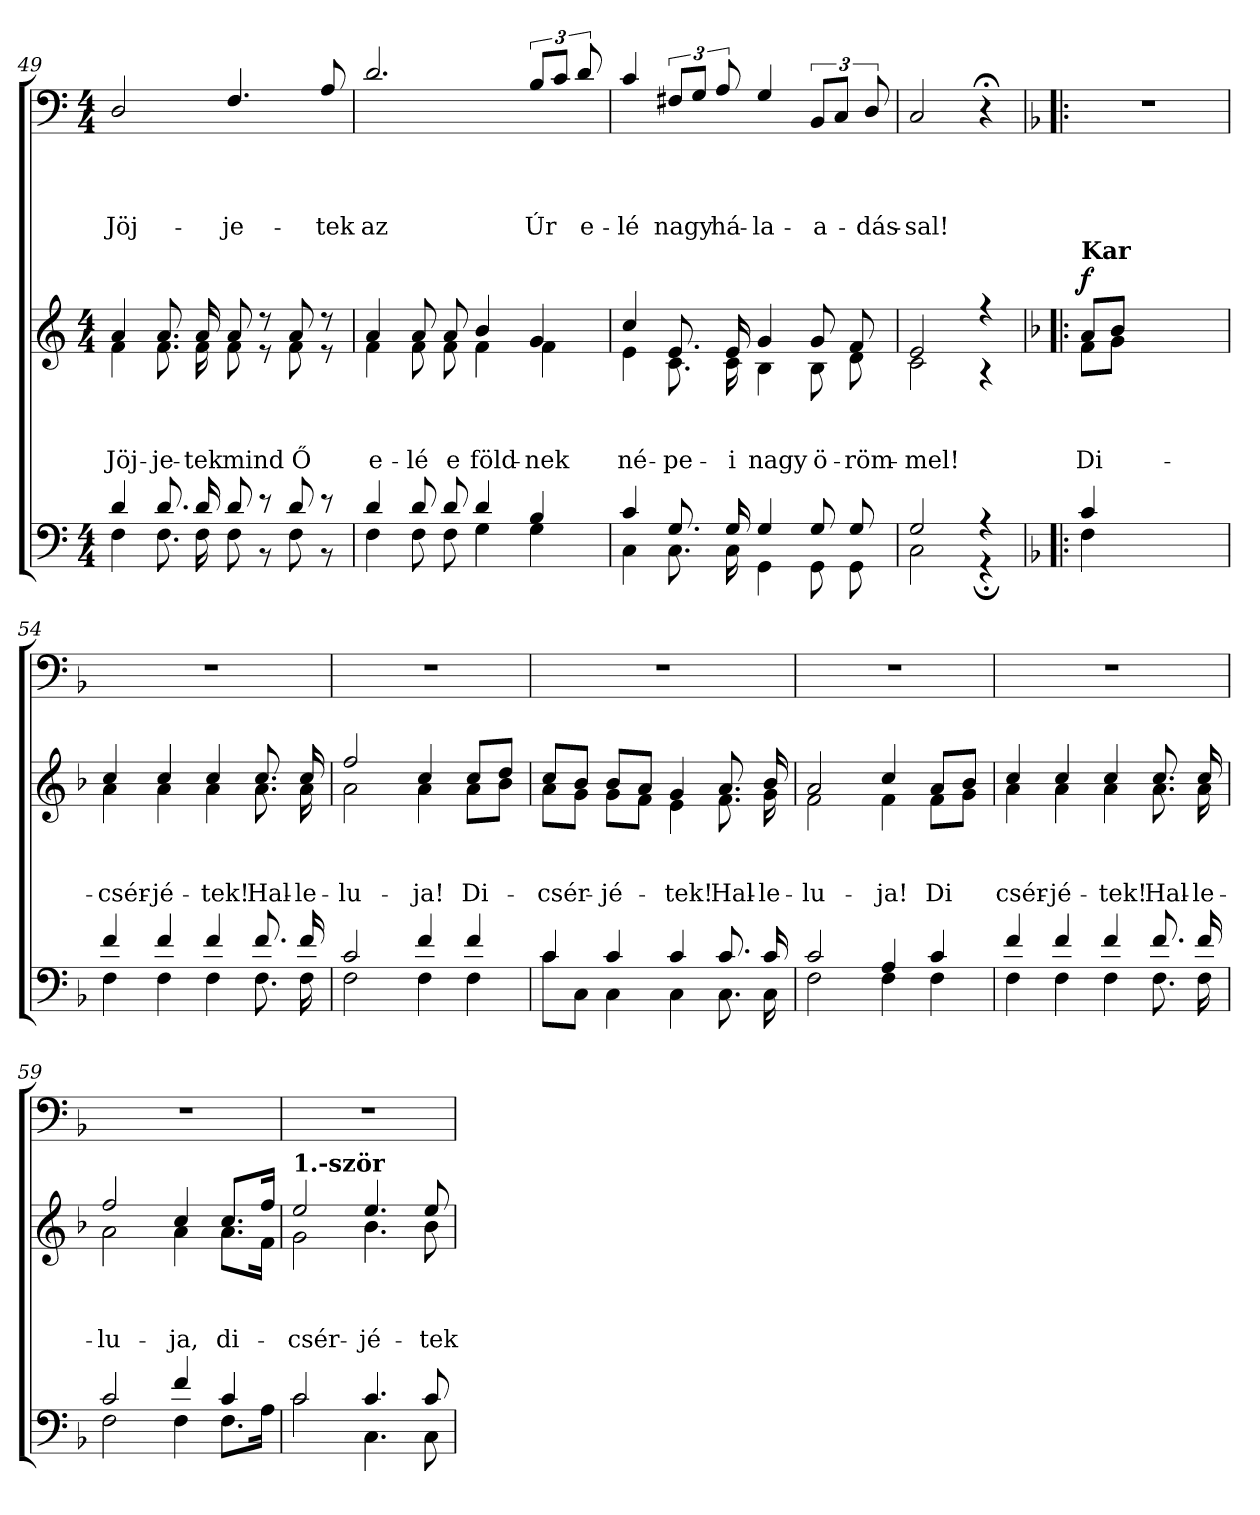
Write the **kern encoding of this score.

**kern	**kern	**text	**text	**text	**dynam	**kern	**text	**text	**text	**text
*part3	*part2	*part2	*part2	*part2	*part2	*part1	*part1	*part1	*part1	*part1
*staff3	*staff2	*staff2	*staff2	*staff2	*staff2	*staff1	*staff1	*staff1	*staff1	*staff1
!!LO:LB:g=z
*clefF4	*clefG2	*	*	*	*	*clefF4	*	*	*	*
*k[]	*k[]	*	*	*	*	*k[]	*	*	*	*
*C:	*C:	*	*	*	*	*C:	*	*	*	*
*M4/4	*M4/4	*	*	*	*	*M4/4	*	*	*	*
=49	=49	=49	=49	=49	=49	=49	=49	=49	=49	=49
*^	*	*	*	*	*	*	*	*	*	*
!	!	!	!	!	!LO:LY:b	!	!	!	!	!	!
*	*	*^	*	*	*	*	*	*	*	*	*
!	!	!	!	!	!	!	!	!	!	!	!	!LO:LY:b
4d/	4F\	4a/	4f\	.	.	Jöj-	.	2D/	.	.	.	Jöj-
!	!	!	!	!	!	!LO:LY:b	!	!	!	!	!	!
8.d/	8.F\	8.a/	8.f\	.	.	-je-	.	.	.	.	.	.
!	!	!	!	!	!	!LO:LY:b	!	!	!	!	!	!
16d/	16F\	16a/	16f\	.	.	-tek	.	.	.	.	.	.
!	!	!	!	!	!	!LO:LY:b	!	!	!	!	!	!
!	!	!	!	!	!	!	!	!	!	!	!	!LO:LY:b
8d/	8F\	8a/	8f\	.	.	mind	.	4.F/	.	.	.	-je-
8r	8r	8r	8r	.	.	.	.	.	.	.	.	.
!	!	!	!	!	!	!LO:LY:b	!	!	!	!	!	!
8d/	8F\	8a/	8f\	.	.	Ő	.	.	.	.	.	.
!	!	!	!	!	!	!	!	!	!	!	!	!LO:LY:b
8r	8r	8r	8r	.	.	.	.	8A/	.	.	.	-tek
=50	=50	=50	=50	=50	=50	=50	=50	=50	=50	=50	=50	=50
!	!	!	!	!	!	!LO:LY:b	!	!	!	!	!	!
!	!	!	!	!	!	!	!	!	!	!	!	!LO:LY:b
4d/	4F\	4a/	4f\	.	.	e-	.	2.d/	.	.	.	az
!	!	!	!	!	!	!LO:LY:b	!	!	!	!	!	!
8d/	8F\	8a/	8f\	.	.	-lé	.	.	.	.	.	.
!	!	!	!	!	!	!LO:LY:b	!	!	!	!	!	!
8d/	8F\	8a/	8f\	.	.	e	.	.	.	.	.	.
!	!	!	!	!	!	!LO:LY:b	!	!	!	!	!	!
4d/	4G\	4b/	4f\	.	.	föld-	.	.	.	.	.	.
!	!	!	!	!	!	!LO:LY:b	!	!	!	!	!	!
!	!	!	!	!	!	!	!	!	!	!	!	!LO:LY:b
4B/	4G\	4g/	4f\	.	.	-nek	.	12B/L	.	.	.	Úr
.	.	.	.	.	.	.	.	12c/J	.	.	.	.
!	!	!	!	!	!	!	!	!	!	!	!	!LO:LY:b
.	.	.	.	.	.	.	.	12d/	.	.	.	e-
=51	=51	=51	=51	=51	=51	=51	=51	=51	=51	=51	=51	=51
!	!	!	!	!	!	!LO:LY:b	!	!	!	!	!	!
!	!	!	!	!	!	!	!	!	!	!	!	!LO:LY:b
4c/	4C\	4cc/	4e\	.	.	né-	.	4c/	.	.	.	-lé
!	!	!	!	!	!	!LO:LY:b	!	!	!	!	!	!
!	!	!	!	!	!	!	!	!	!	!	!	!LO:LY:b
8.G/	8.C\	8.e/	8.c\	.	.	-pe-	.	12F#X/L	.	.	.	nagy
.	.	.	.	.	.	.	.	12G/J	.	.	.	.
!	!	!	!	!	!	!	!	!	!	!	!	!LO:LY:b
.	.	.	.	.	.	.	.	12A/	.	.	.	há-
!	!	!	!	!	!	!LO:LY:b	!	!	!	!	!	!
16G/	16C\	16e/	16c\	.	.	-i	.	.	.	.	.	.
!	!	!	!	!	!	!LO:LY:b	!	!	!	!	!	!
!	!	!	!	!	!	!	!	!	!	!	!	!LO:LY:b
4G/	4GG\	4g/	4B\	.	.	nagy	.	4G/	.	.	.	-la-
!	!	!	!	!	!	!LO:LY:b	!	!	!	!	!	!
!	!	!	!	!	!	!	!	!	!	!	!	!LO:LY:b
8G/	8GG\	8g/	8B\	.	.	ö-	.	12BB/L	.	.	.	-a-
.	.	.	.	.	.	.	.	12C/J	.	.	.	.
!	!	!	!	!	!	!LO:LY:b	!	!	!	!	!	!
8G/	8GG\	8f/	8d\	.	.	-röm-	.	.	.	.	.	.
!	!	!	!	!	!	!	!	!	!	!	!	!LO:LY:b
.	.	.	.	.	.	.	.	12D/	.	.	.	-dás-
=52	=52	=52	=52	=52	=52	=52	=52	=52	=52	=52	=52	=52
!	!	!	!	!	!	!LO:LY:b	!	!	!	!	!	!
!	!	!	!	!	!	!	!	!	!	!	!	!LO:LY:b
2G/	2C\	2e/	2c\	.	.	-mel!	.	2C/	.	.	.	-sal!
4r	4r;<	4r	4r	.	.	.	.	4r;	.	.	.	.
!!LO:PB:g=z
=53!|:	=53!|:	=53!|:	=53!|:	=53!|:	=53!|:	=53!|:	=53!|:	=53!|:	=53!|:	=53!|:	=53!|:	=53!|:
*k[b-]	*	*k[b-]	*	*	*	*	*	*k[b-]	*	*	*	*
*F:	*	*F:	*	*	*	*	*	*F:	*	*	*	*
!	!	!LO:TX:a:B:t=Kar	!	!	!	!	!	!	!	!	!	!
!	!	!	!	!	!	!LO:LY:b	!LO:DY:b	!	!	!	!	!
4c/	4F\	8a/L	8f\L	.	.	Di-	f	1r	.	.	.	.
.	.	8b-/J	8g\J	.	.	.	.	.	.	.	.	.
2.ryy	2.ryy	2.ryy	2.ryy	.	.	.	.	.	.	.	.	.
=54	=54	=54	=54	=54	=54	=54	=54	=54	=54	=54	=54	=54
!	!	!	!	!	!	!LO:LY:b	!	!	!	!	!	!
4f/	4F\	4cc/	4a\	.	.	-csér-	.	1r	.	.	.	.
!	!	!	!	!	!	!LO:LY:b	!	!	!	!	!	!
4f/	4F\	4cc/	4a\	.	.	-jé-	.	.	.	.	.	.
!	!	!	!	!	!	!LO:LY:b	!	!	!	!	!	!
4f/	4F\	4cc/	4a\	.	.	-tek!	.	.	.	.	.	.
!	!	!	!	!	!	!LO:LY:b	!	!	!	!	!	!
8.f/	8.F\	8.cc/	8.a\	.	.	Hal-	.	.	.	.	.	.
!	!	!	!	!	!	!LO:LY:b	!	!	!	!	!	!
16f/	16F\	16cc/	16a\	.	.	-le-	.	.	.	.	.	.
=55	=55	=55	=55	=55	=55	=55	=55	=55	=55	=55	=55	=55
!	!	!	!	!	!	!LO:LY:b	!	!	!	!	!	!
2c/	2F\	2ff/	2a\	.	.	-lu-	.	1r	.	.	.	.
!	!	!	!	!	!	!LO:LY:b	!	!	!	!	!	!
4f/	4F\	4cc/	4a\	.	.	-ja!	.	.	.	.	.	.
!	!	!	!	!	!	!LO:LY:b	!	!	!	!	!	!
4f/	4F\	8cc/L	8a\L	.	.	Di-	.	.	.	.	.	.
.	.	8dd/J	8b-\J	.	.	.	.	.	.	.	.	.
=56	=56	=56	=56	=56	=56	=56	=56	=56	=56	=56	=56	=56
!	!	!	!	!	!	!LO:LY:b	!	!	!	!	!	!
4c/	8c\L	8cc/L	8a\L	.	.	-csér-	.	1r	.	.	.	.
.	8C\J	8b-/J	8g\J	.	.	.	.	.	.	.	.	.
!	!	!	!	!	!	!LO:LY:b	!	!	!	!	!	!
4c/	4C\	8b-/L	8g\L	.	.	-jé-	.	.	.	.	.	.
.	.	8a/J	8f\J	.	.	.	.	.	.	.	.	.
!	!	!	!	!	!	!LO:LY:b	!	!	!	!	!	!
4c/	4C\	4g/	4e\	.	.	-tek!	.	.	.	.	.	.
!	!	!	!	!	!	!LO:LY:b	!	!	!	!	!	!
8.c/	8.C\	8.a/	8.f\	.	.	Hal-	.	.	.	.	.	.
!	!	!	!	!	!	!LO:LY:b	!	!	!	!	!	!
16c/	16C\	16b-/	16g\	.	.	-le-	.	.	.	.	.	.
=57	=57	=57	=57	=57	=57	=57	=57	=57	=57	=57	=57	=57
!	!	!	!	!	!	!LO:LY:b	!	!	!	!	!	!
2c/	2F\	2a/	2f\	.	.	-lu-	.	1r	.	.	.	.
!	!	!	!	!	!	!LO:LY:b	!	!	!	!	!	!
4A/	4F\	4cc/	4f\	.	.	-ja!	.	.	.	.	.	.
!	!	!	!	!	!	!LO:LY:b	!	!	!	!	!	!
4c/	4F\	8a/L	8f\L	.	.	Di­	.	.	.	.	.	.
.	.	8b-/J	8g\J	.	.	.	.	.	.	.	.	.
!!LO:LB:g=z
=58	=58	=58	=58	=58	=58	=58	=58	=58	=58	=58	=58	=58
!	!	!	!	!	!	!LO:LY:b	!	!	!	!	!	!
4f/	4F\	4cc/	4a\	.	.	csér-	.	1r	.	.	.	.
!	!	!	!	!	!	!LO:LY:b	!	!	!	!	!	!
4f/	4F\	4cc/	4a\	.	.	-jé-	.	.	.	.	.	.
!	!	!	!	!	!	!LO:LY:b	!	!	!	!	!	!
4f/	4F\	4cc/	4a\	.	.	-tek!	.	.	.	.	.	.
!	!	!	!	!	!	!LO:LY:b	!	!	!	!	!	!
8.f/	8.F\	8.cc/	8.a\	.	.	Hal-	.	.	.	.	.	.
!	!	!	!	!	!	!LO:LY:b	!	!	!	!	!	!
16f/	16F\	16cc/	16a\	.	.	-le-	.	.	.	.	.	.
=59	=59	=59	=59	=59	=59	=59	=59	=59	=59	=59	=59	=59
!	!	!	!	!	!	!LO:LY:b	!	!	!	!	!	!
2c/	2F\	2ff/	2a\	.	.	-lu-	.	1r	.	.	.	.
!	!	!	!	!	!	!LO:LY:b	!	!	!	!	!	!
4f/	4F\	4cc/	4a\	.	.	-ja,	.	.	.	.	.	.
!	!	!	!	!	!	!LO:LY:b	!	!	!	!	!	!
4c/	8.F\L	8.cc/L	8.a\L	.	.	di-	.	.	.	.	.	.
.	16A\Jk	16ff/Jk	16f\Jk	.	.	.	.	.	.	.	.	.
=60	=60	=60	=60	=60	=60	=60	=60	=60	=60	=60	=60	=60
!	!	!LO:TX:a:B:t=1.-ször	!	!	!	!	!	!	!	!	!	!
!	!	!	!	!	!	!LO:LY:b	!	!	!	!	!	!
2c/	2c\	2ee/	2g\	.	.	-csér-	.	1r	.	.	.	.
!	!	!	!	!	!	!LO:LY:b	!	!	!	!	!	!
4.c/	4.C\	4.ee/	4.b-\	.	.	-jé-	.	.	.	.	.	.
!	!	!	!	!	!	!LO:LY:b	!	!	!	!	!	!
8c/	8C\	8ee/	8b-\	.	.	-tek	.	.	.	.	.	.
*v	*v	*	*	*	*	*	*	*	*	*	*	*
*	*v	*v	*	*	*	*	*	*	*	*	*
=	=	=	=	=	=	=	=	=	=	=
*-	*-	*-	*-	*-	*-	*-	*-	*-	*-	*-
